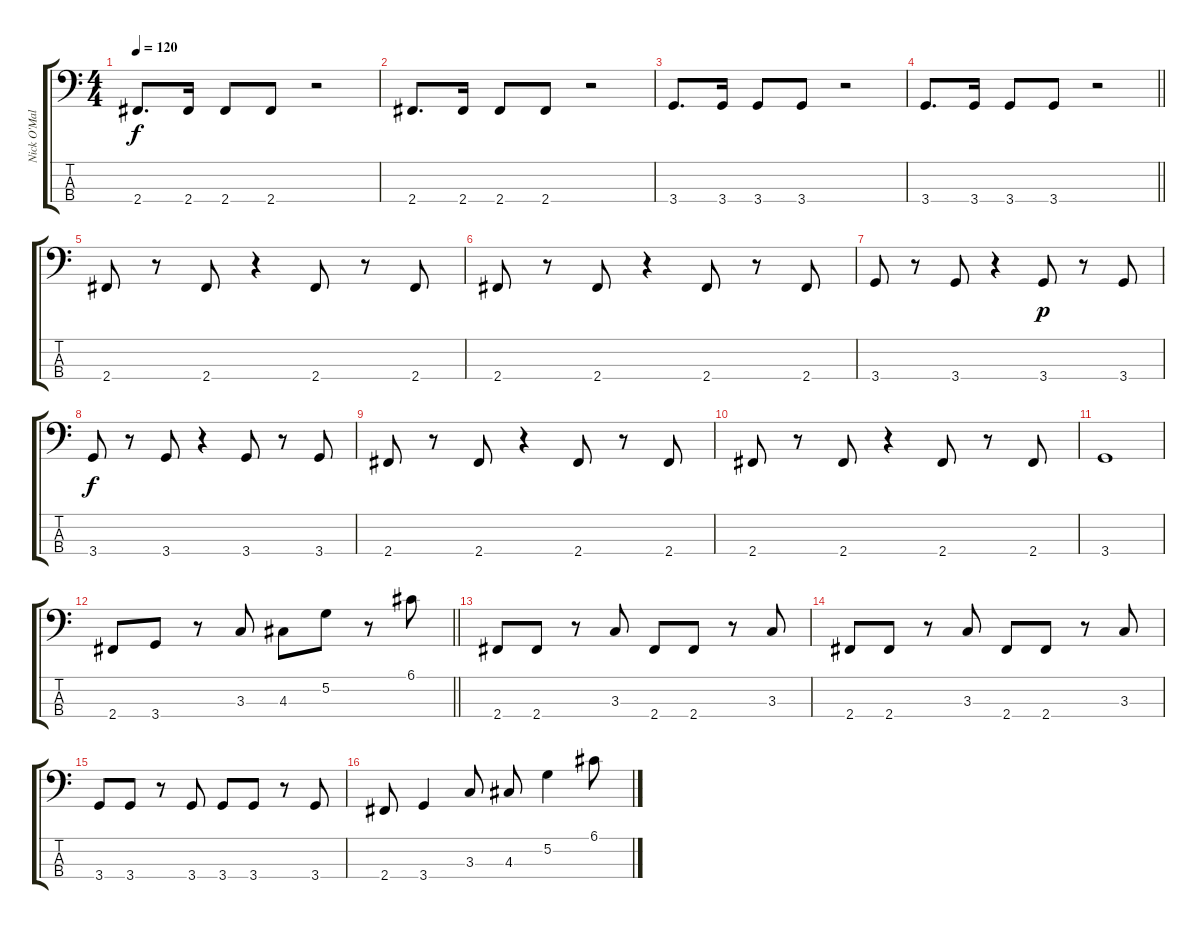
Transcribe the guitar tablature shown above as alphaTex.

\track ("Nick O'Malley" "Nick O'Mal") {instrument electricbassfinger}
\staff {score tabs}
\tuning (G2 D2 A1 E1) {hide}
\ts (4 4)
\tempo 120
\clef f4
\ks c
2.4.8{d dy f} 2.4.16 2.4.8 2.4.8 r.2 |
2.4.8{d} 2.4.16 2.4.8 2.4.8 r.2 |
3.4.8{d} 3.4.16 3.4.8 3.4.8 r.2 |
\barLineRight lightlight
3.4.8{d} 3.4.16 3.4.8 3.4.8 r.2 |
\section ("" "")
2.4.8 r.8 2.4.8 r.4 2.4.8 r.8 2.4.8 |
2.4.8 r.8 2.4.8 r.4 2.4.8 r.8 2.4.8 |
3.4.8 r.8 3.4.8 r.4 3.4.8{dy p} r.8 3.4.8 |
3.4.8{dy f} r.8 3.4.8 r.4 3.4.8 r.8 3.4.8 |
2.4.8 r.8 2.4.8 r.4 2.4.8 r.8 2.4.8 |
2.4.8 r.8 2.4.8 r.4 2.4.8 r.8 2.4.8 |
3.4.1 |
\barLineRight lightlight
2.4.8 3.4.8 r.8 3.3.8 4.3.8 5.2.8 r.8 6.1.8 |
\section ("" "")
2.4.8 2.4.8 r.8 3.3.8 2.4.8 2.4.8 r.8 3.3.8 |
2.4.8 2.4.8 r.8 3.3.8 2.4.8 2.4.8 r.8 3.3.8 |
3.4.8 3.4.8 r.8 3.4.8 3.4.8 3.4.8 r.8 3.4.8 |
2.4.8 3.4.4 3.3.8 4.3.8 5.2.4 6.1.8
